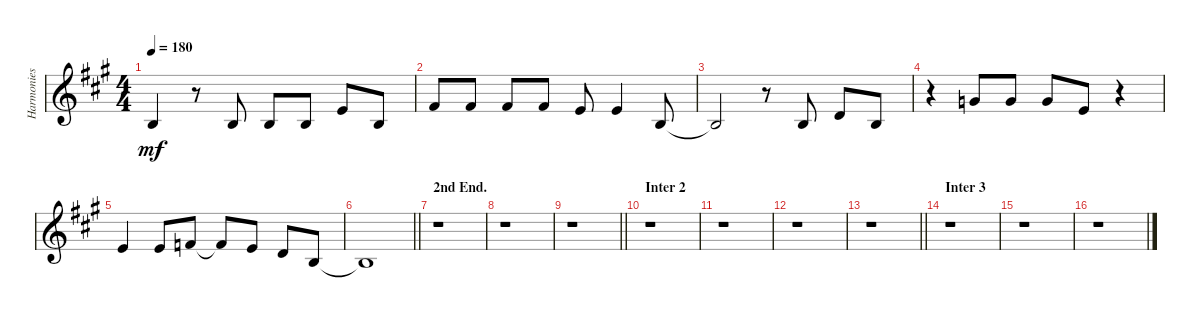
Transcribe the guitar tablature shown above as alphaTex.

\track ("Harmonies" "Harmonies") {instrument tenorsax}
\staff {score}
\tuning (E4 B3 G3 D3 A2 E2 B1) {hide}
\ts (4 4)
\tempo 180
\clef g2
\ks a
0.2{t}.4{dy mf} r.8 0.2.8 0.2.8 0.2.8 0.1.8 0.2.8 |
2.1.8 2.1.8 2.1.8 2.1.8 0.1.8 0.1.4 0.2.8 |
0.2{t}.2 r.8 0.2.8 3.2.8 0.2.8 |
r.4 3.1.8 3.1.8 3.1.8 0.1.8 r.4 |
0.1.4 0.1.8 1.1.8 1.1{t}.8 0.1.8 3.2.8 0.2.8 |
\barLineRight lightlight
0.2{t}.1 |
\section ("" "2nd End.")
r.1 |
r.1 |
\barLineRight lightlight
r.1 |
\section ("" "Inter 2")
r.1 |
r.1 |
r.1 |
\barLineRight lightlight
r.1 |
\section ("" "Inter 3")
r.1 |
r.1 |
r.1
